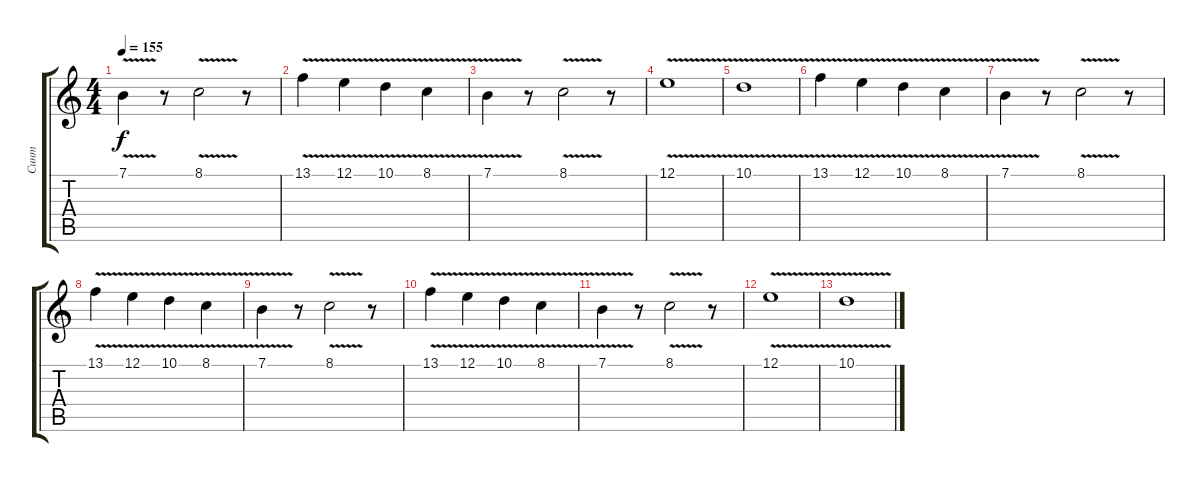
\track ("Синт" "Синт") {instrument fx5brightness}
\staff {score tabs}
\tuning (E4 B3 G3 D3 A2 E2) {hide}
\ts (4 4)
\tempo 155
\clef g2
\ks c
7.1{v}.4{dy f} r.8 8.1{v}.2 r.8 |
13.1{v}.4 12.1{v}.4 10.1{v}.4 8.1{v}.4 |
7.1{v}.4 r.8 8.1{v}.2 r.8 |
12.1{v}.1 |
10.1{v}.1 |
13.1{v}.4 12.1{v}.4 10.1{v}.4 8.1{v}.4 |
7.1{v}.4 r.8 8.1{v}.2 r.8 |
13.1{v}.4 12.1{v}.4 10.1{v}.4 8.1{v}.4 |
7.1{v}.4 r.8 8.1{v}.2 r.8 |
13.1{v}.4 12.1{v}.4 10.1{v}.4 8.1{v}.4 |
7.1{v}.4 r.8 8.1{v}.2 r.8 |
12.1{v}.1 |
10.1{v}.1
